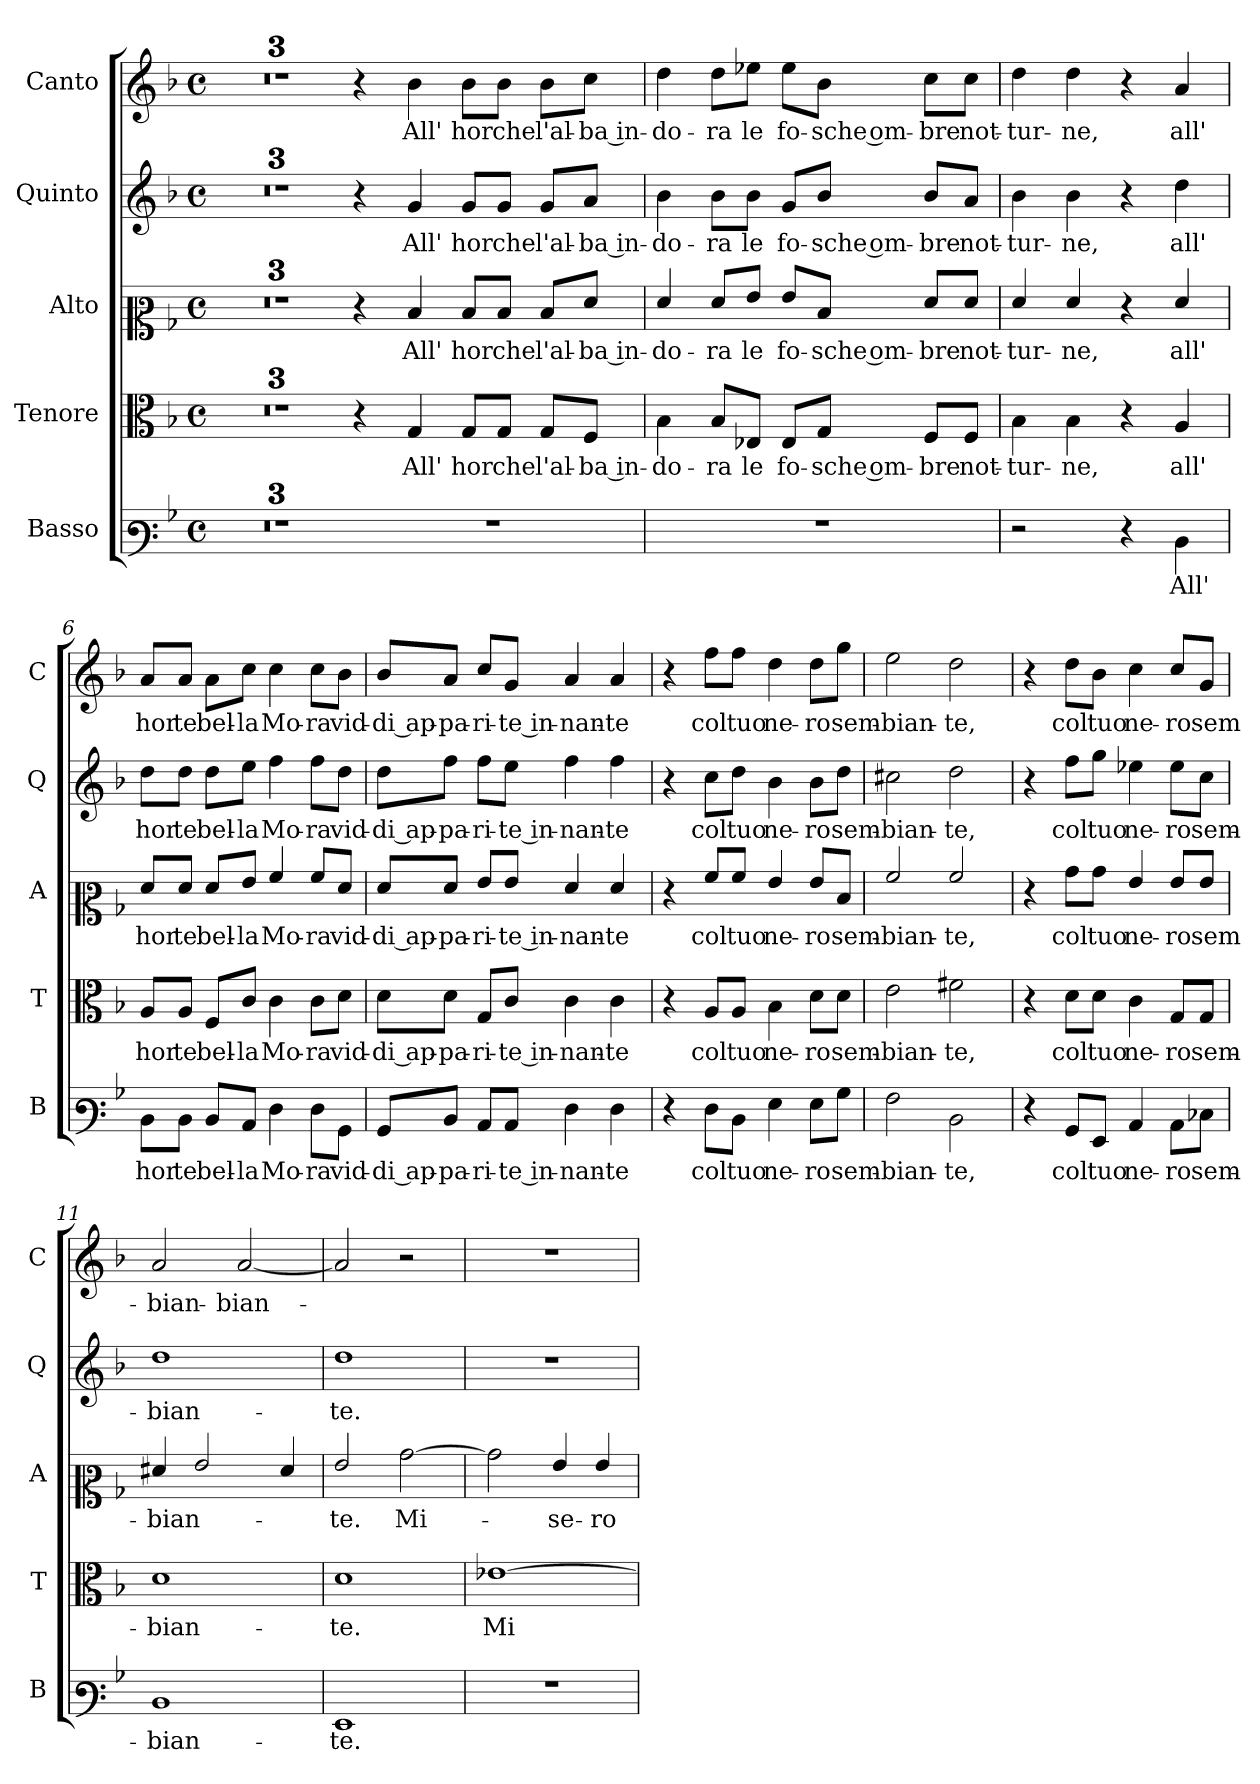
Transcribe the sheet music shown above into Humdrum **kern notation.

**kern	**text	**kern	**text	**kern	**text	**kern	**text	**kern	**text
*part5	*part5	*part4	*part4	*part3	*part3	*part2	*part2	*part1	*part1
*staff5	*staff5	*staff4	*staff4	*staff3	*staff3	*staff2	*staff2	*staff1	*staff1
*I"Basso	*	*I"Tenore	*	*I"Alto	*	*I"Quinto	*	*I"Canto	*
*I'B	*	*I'T	*	*I'A	*	*I'Q	*	*I'C	*
!!LO:LB:g=z
*clefF3	*	*clefC3	*	*clefC2	*	*clefG2	*	*clefG2	*
*k[b-]	*	*k[b-]	*	*k[b-]	*	*k[b-]	*	*k[b-]	*
*F:	*	*F:	*	*F:	*	*F:	*	*F:	*
*M4/4	*	*M4/4	*	*M4/4	*	*M4/4	*	*M4/4	*
*met(c)	*	*met(c)	*	*met(c)	*	*met(c)	*	*met(c)	*
=1	=1	=1	=1	=1	=1	=1	=1	=1	=1
1ryy	.	1ryy	.	1ryy	.	1r	.	1ryy	.
=2	=2	=2	=2	=2	=2	=2	=2	=2	=2
1r	.	1r	.	1r	.	1r	.	1r	.
=3	=3	=3	=3	=3	=3	=3	=3	=3	=3
*clefF4	*	*clefGv2	*	*clefG2	*	*	*	*	*
1ryy	.	1ryy	.	1ryy	.	1r	.	1ryy	.
=3X1-	=3X1-	=3X1-	=3X1-	=3X1-	=3X1-	=3X1-	=3X1-	=3X1-	=3X1-
1r	.	4r	.	4r	.	4r	.	4r	.
!	!	!	!LO:LY:b	!	!LO:LY:b	!	!LO:LY:b	!	!LO:LY:b
.	.	4G/	All'	4d/	All'	4g/	All'	4b-\	All'
!	!	!	!LO:LY:b	!	!LO:LY:b	!	!LO:LY:b	!	!LO:LY:b
.	.	8G/L	hor	8d/L	hor	8g/L	hor	8b-\L	hor
!	!	!	!LO:LY:b	!	!LO:LY:b	!	!LO:LY:b	!	!LO:LY:b
.	.	8G/J	che	8d/J	che	8g/J	che	8b-\J	che
!	!	!	!LO:LY:b	!	!LO:LY:b	!	!LO:LY:b	!	!LO:LY:b
.	.	8G/L	l'al-	8d/L	l'al-	8g/L	l'al-	8b-\L	l'al-
!	!	!	!LO:LY:b	!	!LO:LY:b	!	!LO:LY:b	!	!LO:LY:b
.	.	8F/J	-ba in-	8f/J	-ba in-	8a/J	-ba in-	8cc\J	-ba in-
=4	=4	=4	=4	=4	=4	=4	=4	=4	=4
!	!	!	!LO:LY:b	!	!LO:LY:b	!	!LO:LY:b	!	!LO:LY:b
1r	.	4B-\	-do-	4f/	-do-	4b-\	-do-	4dd\	-do-
!	!	!	!LO:LY:b	!	!LO:LY:b	!	!LO:LY:b	!	!LO:LY:b
.	.	8B-/L	-ra	8f/L	-ra	8b-\L	-ra	8dd\L	-ra
!	!	!	!LO:LY:b	!	!LO:LY:b	!	!LO:LY:b	!	!LO:LY:b
.	.	8E-X/J	le	8g/J	le	8b-\J	le	8ee-X\J	le
!	!	!	!LO:LY:b	!	!LO:LY:b	!	!LO:LY:b	!	!LO:LY:b
.	.	8E-/L	fo-	8g/L	fo-	8g/L	fo-	8ee-\L	fo-
!	!	!	!LO:LY:b	!	!LO:LY:b	!	!LO:LY:b	!	!LO:LY:b
.	.	8G/J	-sche om-	8d/J	-sche om-	8b-/J	-sche om-	8b-\J	-sche om-
!	!	!	!LO:LY:b	!	!LO:LY:b	!	!LO:LY:b	!	!LO:LY:b
.	.	8F/L	-bre	8f/L	-bre	8b-/L	-bre	8cc\L	-bre
!	!	!	!LO:LY:b	!	!LO:LY:b	!	!LO:LY:b	!	!LO:LY:b
.	.	8F/J	not-	8f/J	not-	8a/J	not-	8cc\J	not-
=5	=5	=5	=5	=5	=5	=5	=5	=5	=5
!	!	!	!LO:LY:b	!	!LO:LY:b	!	!LO:LY:b	!	!LO:LY:b
2r	.	4B-\	-tur-	4f/	-tur-	4b-\	-tur-	4dd\	-tur-
!	!	!	!LO:LY:b	!	!LO:LY:b	!	!LO:LY:b	!	!LO:LY:b
.	.	4B-\	-ne,	4f/	-ne,	4b-\	-ne,	4dd\	-ne,
4r	.	4r	.	4r	.	4r	.	4r	.
!	!LO:LY:b	!	!LO:LY:b	!	!LO:LY:b	!	!LO:LY:b	!	!LO:LY:b
4D\	All'	4A/	all'	4f/	all'	4dd\	all'	4a/	all'
!!LO:LB:g=z
=6	=6	=6	=6	=6	=6	=6	=6	=6	=6
!	!LO:LY:b	!	!LO:LY:b	!	!LO:LY:b	!	!LO:LY:b	!	!LO:LY:b
8D\L	hor	8A/L	hor	8f/L	hor	8dd\L	hor	8a/L	hor
!	!LO:LY:b	!	!LO:LY:b	!	!LO:LY:b	!	!LO:LY:b	!	!LO:LY:b
8D\J	te	8A/J	te	8f/J	te	8dd\J	te	8a/J	te
!	!LO:LY:b	!	!LO:LY:b	!	!LO:LY:b	!	!LO:LY:b	!	!LO:LY:b
8D/L	bel-	8F/L	bel-	8f/L	bel-	8dd\L	bel-	8a\L	bel-
!	!LO:LY:b	!	!LO:LY:b	!	!LO:LY:b	!	!LO:LY:b	!	!LO:LY:b
8C/J	-la	8c/J	-la	8g/J	-la	8ee\J	-la	8cc\J	-la
!	!LO:LY:b	!	!LO:LY:b	!	!LO:LY:b	!	!LO:LY:b	!	!LO:LY:b
4F\	Mo-	4c\	Mo-	4a/	Mo-	4ff\	Mo-	4cc\	Mo-
!	!LO:LY:b	!	!LO:LY:b	!	!LO:LY:b	!	!LO:LY:b	!	!LO:LY:b
8F\L	-ra	8c\L	-ra	8a/L	-ra	8ff\L	-ra	8cc\L	-ra
!	!LO:LY:b	!	!LO:LY:b	!	!LO:LY:b	!	!LO:LY:b	!	!LO:LY:b
8BB-\J	vid-	8d\J	vid-	8f/J	vid-	8dd\J	vid-	8b-\J	vid-
=7	=7	=7	=7	=7	=7	=7	=7	=7	=7
!	!LO:LY:b	!	!LO:LY:b	!	!LO:LY:b	!	!LO:LY:b	!	!LO:LY:b
8BB-/L	-di ap-	8d\L	-di ap-	8f/L	-di ap-	8dd\L	-di ap-	8b-/L	-di ap-
!	!LO:LY:b	!	!LO:LY:b	!	!LO:LY:b	!	!LO:LY:b	!	!LO:LY:b
8D/J	-pa-	8d\J	-pa-	8f/J	-pa-	8ff\J	-pa-	8a/J	-pa-
!	!LO:LY:b	!	!LO:LY:b	!	!LO:LY:b	!	!LO:LY:b	!	!LO:LY:b
8C/L	-ri-	8G/L	-ri-	8g/L	-ri-	8ff\L	-ri-	8cc/L	-ri-
!	!LO:LY:b	!	!LO:LY:b	!	!LO:LY:b	!	!LO:LY:b	!	!LO:LY:b
8C/J	-te in-	8c/J	-te in-	8g/J	-te in-	8ee\J	-te in-	8g/J	-te in-
!	!LO:LY:b	!	!LO:LY:b	!	!LO:LY:b	!	!LO:LY:b	!	!LO:LY:b
4F\	-nan-	4c\	-nan-	4f/	-nan-	4ff\	-nan-	4a/	-nan-
!	!LO:LY:b	!	!LO:LY:b	!	!LO:LY:b	!	!LO:LY:b	!	!LO:LY:b
4F\	-te	4c\	-te	4f/	-te	4ff\	-te	4a/	-te
=8	=8	=8	=8	=8	=8	=8	=8	=8	=8
4r	.	4r	.	4r	.	4r	.	4r	.
!	!LO:LY:b	!	!LO:LY:b	!	!LO:LY:b	!	!LO:LY:b	!	!LO:LY:b
8F\L	col	8A/L	col	8a/L	col	8cc\L	col	8ff\L	col
!	!LO:LY:b	!	!LO:LY:b	!	!LO:LY:b	!	!LO:LY:b	!	!LO:LY:b
8D\J	tuo	8A/J	tuo	8a/J	tuo	8dd\J	tuo	8ff\J	tuo
!	!LO:LY:b	!	!LO:LY:b	!	!LO:LY:b	!	!LO:LY:b	!	!LO:LY:b
4G\	ne-	4B-\	ne-	4g/	ne-	4b-\	ne-	4dd\	ne-
!	!LO:LY:b	!	!LO:LY:b	!	!LO:LY:b	!	!LO:LY:b	!	!LO:LY:b
8G\L	-ro	8d\L	-ro	8g/L	-ro	8b-\L	-ro	8dd\L	-ro
!	!LO:LY:b	!	!LO:LY:b	!	!LO:LY:b	!	!LO:LY:b	!	!LO:LY:b
8B-\J	sem-	8d\J	sem-	8d/J	sem-	8dd\J	sem-	8gg\J	sem-
=9	=9	=9	=9	=9	=9	=9	=9	=9	=9
!	!LO:LY:b	!	!LO:LY:b	!	!LO:LY:b	!	!LO:LY:b	!	!LO:LY:b
2A\	-bian-	2e\	-bian-	2a/	-bian-	2cc#X\	-bian-	2ee\	-bian-
!	!LO:LY:b	!	!LO:LY:b	!	!LO:LY:b	!	!LO:LY:b	!	!LO:LY:b
2D\	-te,	2f#X\	-te,	2a/	-te,	2dd\	-te,	2dd\	-te,
!!LO:PB:g=z
=10	=10	=10	=10	=10	=10	=10	=10	=10	=10
4r	.	4r	.	4r	.	4r	.	4r	.
!	!LO:LY:b	!	!LO:LY:b	!	!LO:LY:b	!	!LO:LY:b	!	!LO:LY:b
8BB-/L	col	8d\L	col	8b-\L	col	8ff\L	col	8dd\L	col
!	!LO:LY:b	!	!LO:LY:b	!	!LO:LY:b	!	!LO:LY:b	!	!LO:LY:b
8GG/J	tuo	8d\J	tuo	8b-\J	tuo	8gg\J	tuo	8b-\J	tuo
!	!LO:LY:b	!	!LO:LY:b	!	!LO:LY:b	!	!LO:LY:b	!	!LO:LY:b
4C/	ne-	4c\	ne-	4g/	ne-	4ee-X\	ne-	4cc\	ne-
!	!LO:LY:b	!	!LO:LY:b	!	!LO:LY:b	!	!LO:LY:b	!	!LO:LY:b
8C\L	-ro	8G/L	-ro	8g/L	-ro	8ee-\L	-ro	8cc/L	-ro
!	!LO:LY:b	!	!LO:LY:b	!	!LO:LY:b	!	!LO:LY:b	!	!LO:LY:b
8E-X\J	sem-	8G/J	sem-	8g/J	sem-	8cc\J	sem-	8g/J	sem-
=11	=11	=11	=11	=11	=11	=11	=11	=11	=11
!	!LO:LY:b	!	!LO:LY:b	!	!LO:LY:b	!	!LO:LY:b	!	!LO:LY:b
1D	-bian-	1d	-bian-	4f#X/	-bian-	1dd	-bian-	2a/	-bian-
.	.	.	.	2g/	.	.	.	.	.
!	!	!	!	!	!	!	!	!	!LO:LY:b
.	.	.	.	.	.	.	.	[2a/	-bian-
.	.	.	.	4f#/	.	.	.	.	.
=12	=12	=12	=12	=12	=12	=12	=12	=12	=12
!	!LO:LY:b	!	!LO:LY:b	!	!LO:LY:b	!	!LO:LY:b	!	!
1GG	-te.	1d	-te.	2g/	-te.	1dd	-te.	2a/]	.
!	!	!	!	!	!LO:LY:b	!	!	!	!
.	.	.	.	[2b-\	Mi-	.	.	2r	.
=13	=13	=13	=13	=13	=13	=13	=13	=13	=13
!	!	!	!LO:LY:b	!	!	!	!	!	!
1r	.	[1e-X	Mi-	2b-\]	.	1r	.	1r	.
!	!	!	!	!	!LO:LY:b	!	!	!	!
.	.	.	.	4g/	-se-	.	.	.	.
!	!	!	!	!	!LO:LY:b	!	!	!	!
.	.	.	.	4g/	-ro	.	.	.	.
=	=	=	=	=	=	=	=	=	=
*-	*-	*-	*-	*-	*-	*-	*-	*-	*-
